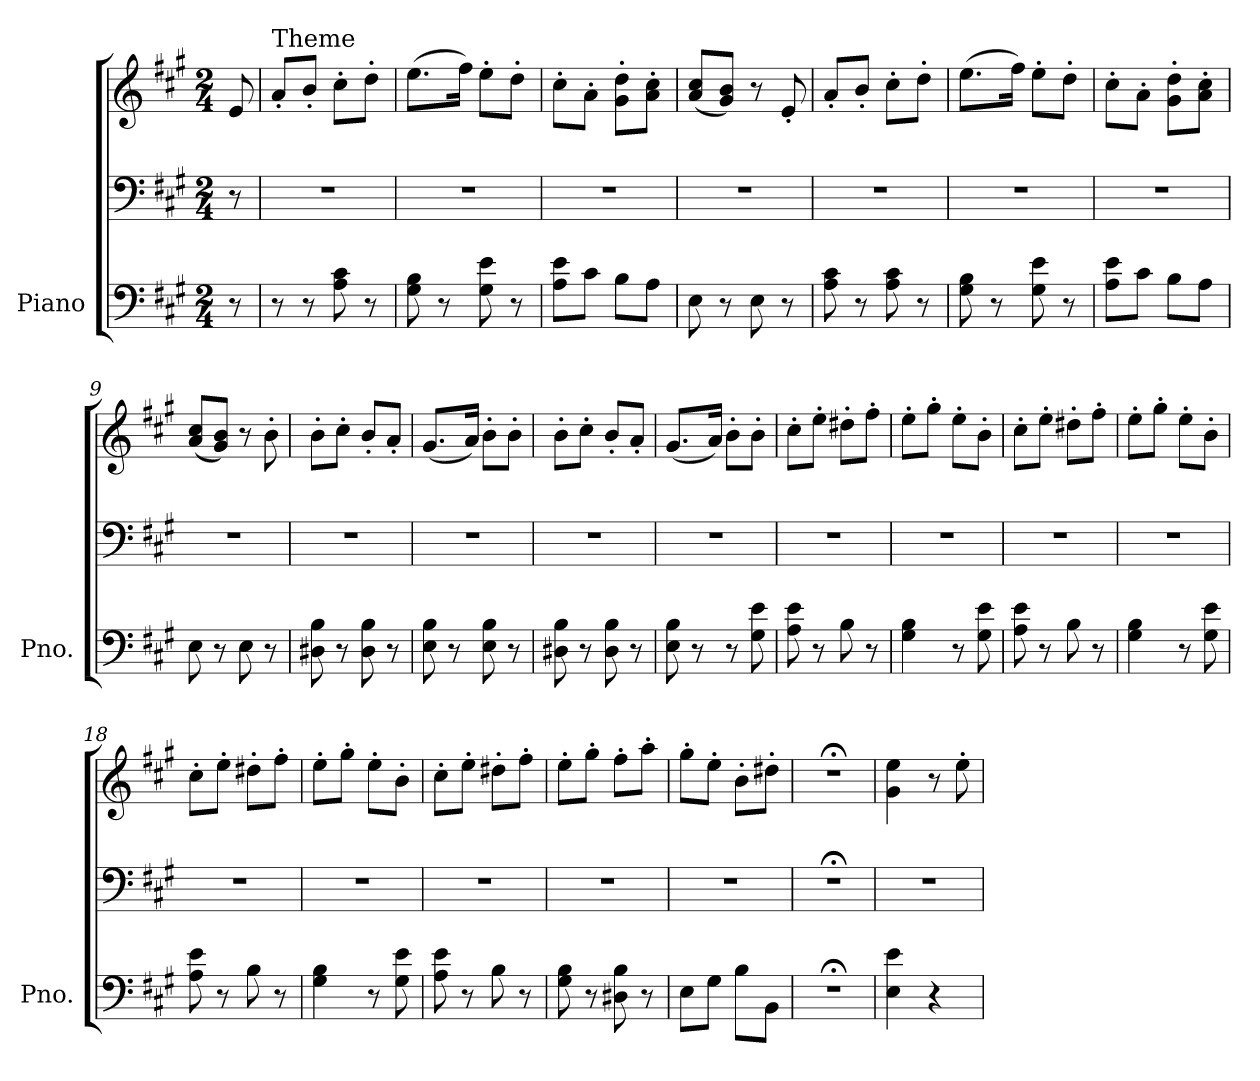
**kern	**kern	**kern
*part1	*part1	*part1
*staff3	*staff2	*staff1
*I"Piano	*	*
*I'Pno.	*	*
*clefF4	*clefF4	*clefG2
*k[f#c#g#]	*k[f#c#g#]	*k[f#c#g#]
*M2/4	*M2/4	*M2/4
=1	=1	=1
8r	8r	8e/
=2	=2	=2
!	!	!LO:TX:a:t=Theme
8r	2r	8a'/L
8r	.	8b'/J
8A\ 8c#\	.	8cc#'\L
8r	.	8dd'\J
=3	=3	=3
8G#\ 8B\	2r	(>8.ee\L
8r	.	.
.	.	16ff#\Jk)
8G#\ 8e\	.	8ee'\L
8r	.	8dd'\J
=4	=4	=4
8A\ 8e\L	2r	8cc#'\L
8c#\J	.	8a'\J
8B\L	.	8g#\' 8dd\'L
8A\J	.	8a\' 8cc#\'J
=5	=5	=5
8E\	2r	(<8a/ 8cc#/L
8r	.	8g#/ 8b/J)
8E\	.	8r
8r	.	8e'/
=6	=6	=6
8A\ 8c#\	2r	8a'/L
8r	.	8b'/J
8A\ 8c#\	.	8cc#'\L
8r	.	8dd'\J
=7	=7	=7
8G#\ 8B\	2r	(>8.ee\L
8r	.	.
.	.	16ff#\Jk)
8G#\ 8e\	.	8ee'\L
8r	.	8dd'\J
=8	=8	=8
8A\ 8e\L	2r	8cc#'\L
8c#\J	.	8a'\J
8B\L	.	8g#\' 8dd\'L
8A\J	.	8a\' 8cc#\'J
=9	=9	=9
8E\	2r	(<8a/ 8cc#/L
8r	.	8g#/ 8b/J)
8E\	.	8r
8r	.	8b'\
=10	=10	=10
8D#X\ 8B\	2r	8b'\L
8r	.	8cc#'\J
8D#\ 8B\	.	8b'/L
8r	.	8a'/J
=11	=11	=11
8E\ 8B\	2r	(<8.g#/L
8r	.	.
.	.	16a/Jk)
8E\ 8B\	.	8b'\L
8r	.	8b'\J
=12	=12	=12
8D#X\ 8B\	2r	8b'\L
8r	.	8cc#'\J
8D#\ 8B\	.	8b'/L
8r	.	8a'/J
=13	=13	=13
8E\ 8B\	2r	(<8.g#/L
8r	.	.
.	.	16a/Jk)
8r	.	8b'\L
8G#\ 8e\	.	8b'\J
=14	=14	=14
8A\ 8e\	2r	8cc#'\L
8r	.	8ee'\J
8B\	.	8dd#X'\L
8r	.	8ff#'\J
=15	=15	=15
4G#\ 4B\	2r	8ee'\L
.	.	8gg#'\J
8r	.	8ee'\L
8G#\ 8e\	.	8b'\J
=16	=16	=16
8A\ 8e\	2r	8cc#'\L
8r	.	8ee'\J
8B\	.	8dd#X'\L
8r	.	8ff#'\J
=17	=17	=17
4G#\ 4B\	2r	8ee'\L
.	.	8gg#'\J
8r	.	8ee'\L
8G#\ 8e\	.	8b'\J
=18	=18	=18
8A\ 8e\	2r	8cc#'\L
8r	.	8ee'\J
8B\	.	8dd#X'\L
8r	.	8ff#'\J
=19	=19	=19
4G#\ 4B\	2r	8ee'\L
.	.	8gg#'\J
8r	.	8ee'\L
8G#\ 8e\	.	8b'\J
=20	=20	=20
8A\ 8e\	2r	8cc#'\L
8r	.	8ee'\J
8B\	.	8dd#X'\L
8r	.	8ff#'\J
=21	=21	=21
8G#\ 8B\	2r	8ee'\L
8r	.	8gg#'\J
8D#X\ 8B\	.	8ff#'\L
8r	.	8aa'\J
=22	=22	=22
8E\L	2r	8gg#'\L
8G#\J	.	8ee'\J
8B\L	.	8b'\L
8BB\J	.	8dd#X'\J
=23	=23	=23
2r;<	2r;<	2r;<
=24	=24	=24
4E\ 4e\	2r	4g#\ 4ee\
4r	.	8r
.	.	8ee'\
=	=	=
*-	*-	*-
